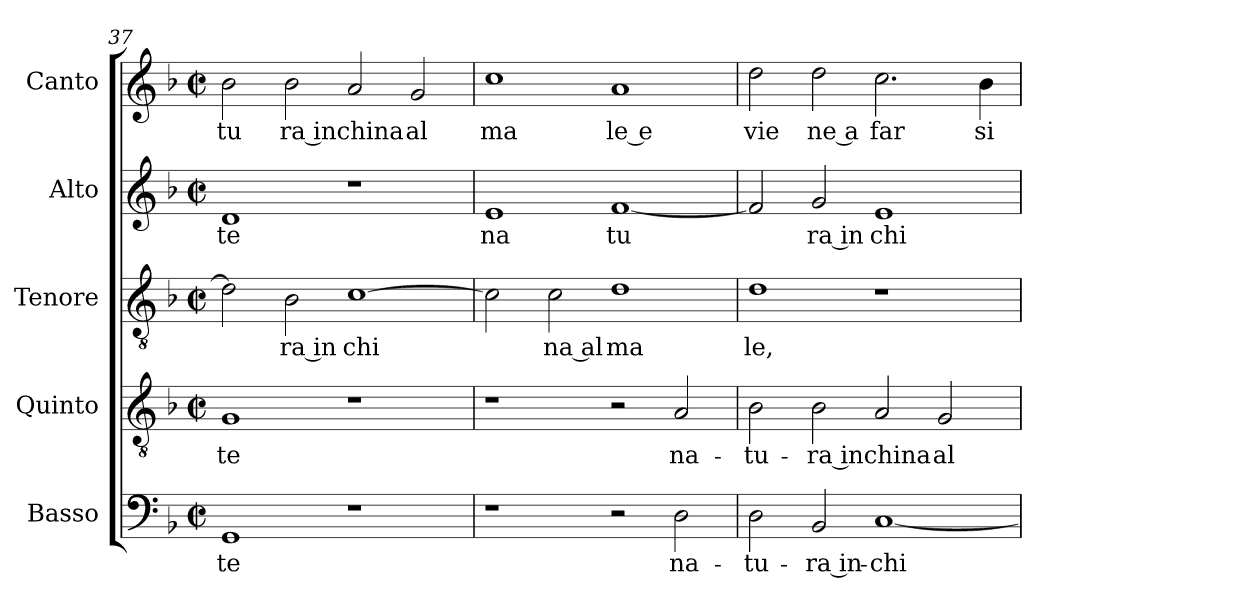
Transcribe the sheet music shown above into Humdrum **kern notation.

**kern	**text	**kern	**text	**kern	**text	**kern	**text	**kern	**text
*part5	*part5	*part4	*part4	*part3	*part3	*part2	*part2	*part1	*part1
*staff5	*staff5	*staff4	*staff4	*staff3	*staff3	*staff2	*staff2	*staff1	*staff1
*I"Basso	*	*I"Quinto	*	*I"Tenore	*	*I"Alto	*	*I"Canto	*
!!LO:PB:g=z
*clefF4	*	*clefGv2	*	*clefGv2	*	*clefG2	*	*clefG2	*
*k[b-]	*	*k[b-]	*	*k[b-]	*	*k[b-]	*	*k[b-]	*
*F:	*	*F:	*	*F:	*	*F:	*	*F:	*
*M2/2	*	*M2/2	*	*M2/2	*	*M2/2	*	*M2/2	*
*met(c|)	*	*met(c|)	*	*met(c|)	*	*met(c|)	*	*met(c|)	*
=37	=37	=37	=37	=37	=37	=37	=37	=37	=37
!	!LO:LY:b:cj	!	!LO:LY:b:cj	!	!	!	!LO:LY:b:cj	!	!LO:LY:b:cj
1GG	te	1G	-te	2d\]	.	1d	te	2b-\	tu
!	!	!	!	!	!LO:LY:b:rj	!	!	!	!LO:LY:b:rj
.	.	.	.	2B-\	ra in	.	.	2b-\	ra inchina
!	!	!	!	!	!LO:LY:b:cj	!	!	!	!
1r	.	1r	.	[>1c	chi	1r	.	2a/	.
!	!	!	!	!	!	!	!	!	!LO:LY:b
.	.	.	.	.	.	.	.	2g/	al
=38	=38	=38	=38	=38	=38	=38	=38	=38	=38
!	!	!	!	!	!	!	!LO:LY:b:cj	!	!LO:LY:b:cj
1r	.	1r	.	2c\]	.	1e	na	1cc	ma
!	!	!	!	!	!LO:LY:b:rj	!	!	!	!
.	.	.	.	2c\	na al	.	.	.	.
!	!	!	!	!	!LO:LY:b:cj	!	!LO:LY:b:cj	!	!LO:LY:b:rj
2r	.	2r	.	1d	ma	[<1f	tu	1a	le e
!	!LO:LY:b:cj	!	!LO:LY:b:cj	!	!	!	!	!	!
2D\	na-	2A/	na-	.	.	.	.	.	.
=39	=39	=39	=39	=39	=39	=39	=39	=39	=39
!	!LO:LY:b:cj	!	!LO:LY:b:cj	!	!LO:LY:b:cj	!	!	!	!LO:LY:b:cj
2D\	-tu-	2B-\	-tu-	1d	le,	2f/]	.	2dd\	vie
!	!LO:LY:b:rj	!	!LO:LY:b:rj	!	!	!	!LO:LY:b:rj	!	!LO:LY:b:rj
2BB-/	-ra in-	2B-\	-ra inchina	.	.	2g/	ra in	2dd\	ne a
!	!LO:LY:b:cj	!	!	!	!	!	!LO:LY:b:cj	!	!LO:LY:b:cj
[<1C	-chi-	2A/	.	1r	.	1e	chi	2.cc\	far
!	!	!	!LO:LY:b	!	!	!	!	!	!
.	.	2G/	al	.	.	.	.	.	.
!	!	!	!	!	!	!	!	!	!LO:LY:b:cj
.	.	.	.	.	.	.	.	4b-\	si
=	=	=	=	=	=	=	=	=	=
*-	*-	*-	*-	*-	*-	*-	*-	*-	*-
